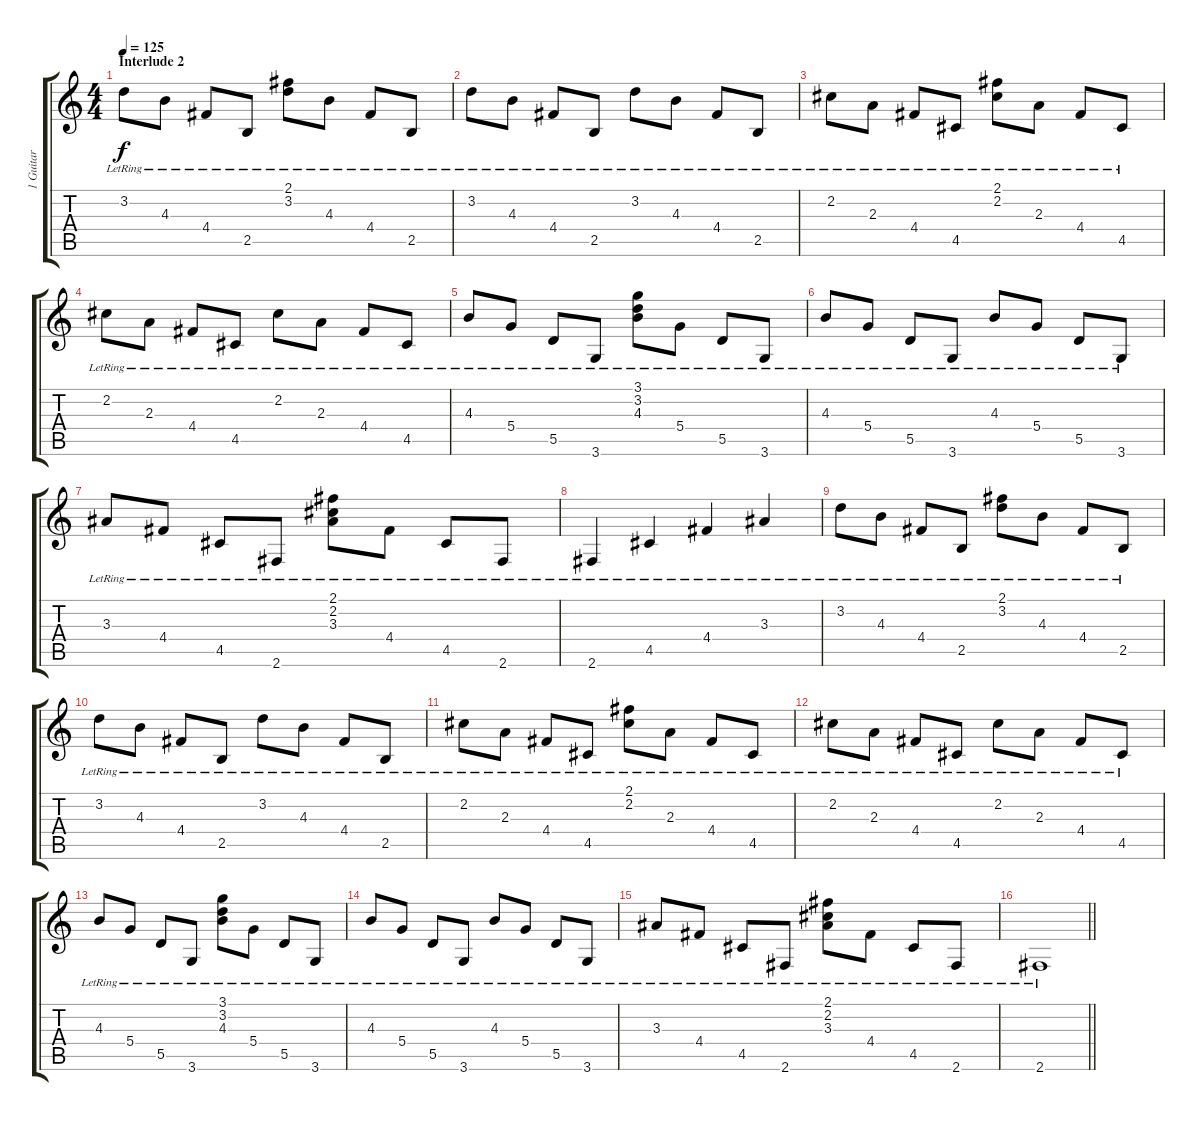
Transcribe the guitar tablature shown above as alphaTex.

\track ("1 Guitar" "1 Guitar") {mute instrument acousticguitarsteel}
\staff {score tabs}
\tuning (E4 B3 G3 D3 A2 E2) {hide}
\ts (4 4)
\section ("" "Interlude 2")
\tempo 125
\clef g2
\ks c
3.2{lr}.8{dy f} 4.3{lr}.8 4.4{lr}.8 2.5{lr}.8 (2.1{lr} 3.2{lr}).8 4.3{lr}.8 4.4{lr}.8 2.5{lr}.8 |
3.2{lr}.8 4.3{lr}.8 4.4{lr}.8 2.5{lr}.8 3.2{lr}.8 4.3{lr}.8 4.4{lr}.8 2.5{lr}.8 |
2.2{lr}.8 2.3{lr}.8 4.4{lr}.8 4.5{lr}.8 (2.1{lr} 2.2{lr}).8 2.3{lr}.8 4.4{lr}.8 4.5{lr}.8 |
2.2{lr}.8 2.3{lr}.8 4.4{lr}.8 4.5{lr}.8 2.2{lr}.8 2.3{lr}.8 4.4{lr}.8 4.5{lr}.8 |
4.3{lr}.8 5.4{lr}.8 5.5{lr}.8 3.6{lr}.8 (3.1{lr} 3.2{lr} 4.3{lr}).8 5.4{lr}.8 5.5{lr}.8 3.6{lr}.8 |
4.3{lr}.8 5.4{lr}.8 5.5{lr}.8 3.6{lr}.8 4.3{lr}.8 5.4{lr}.8 5.5{lr}.8 3.6{lr}.8 |
3.3{lr}.8 4.4{lr}.8 4.5{lr}.8 2.6{lr}.8 (2.1{lr} 2.2{lr} 3.3{lr}).8 4.4{lr}.8 4.5{lr}.8 2.6{lr}.8 |
2.6{lr}.4 4.5{lr}.4 4.4{lr}.4 3.3{lr}.4 |
3.2{lr}.8 4.3{lr}.8 4.4{lr}.8 2.5{lr}.8 (2.1{lr} 3.2{lr}).8 4.3{lr}.8 4.4{lr}.8 2.5{lr}.8 |
3.2{lr}.8 4.3{lr}.8 4.4{lr}.8 2.5{lr}.8 3.2{lr}.8 4.3{lr}.8 4.4{lr}.8 2.5{lr}.8 |
2.2{lr}.8 2.3{lr}.8 4.4{lr}.8 4.5{lr}.8 (2.1{lr} 2.2{lr}).8 2.3{lr}.8 4.4{lr}.8 4.5{lr}.8 |
2.2{lr}.8 2.3{lr}.8 4.4{lr}.8 4.5{lr}.8 2.2{lr}.8 2.3{lr}.8 4.4{lr}.8 4.5{lr}.8 |
4.3{lr}.8 5.4{lr}.8 5.5{lr}.8 3.6{lr}.8 (3.1{lr} 3.2{lr} 4.3{lr}).8 5.4{lr}.8 5.5{lr}.8 3.6{lr}.8 |
4.3{lr}.8 5.4{lr}.8 5.5{lr}.8 3.6{lr}.8 4.3{lr}.8 5.4{lr}.8 5.5{lr}.8 3.6{lr}.8 |
3.3{lr}.8 4.4{lr}.8 4.5{lr}.8 2.6{lr}.8 (2.1{lr} 2.2{lr} 3.3{lr}).8 4.4{lr}.8 4.5{lr}.8 2.6{lr}.8 |
\barLineRight lightlight
2.6{lr}.1
